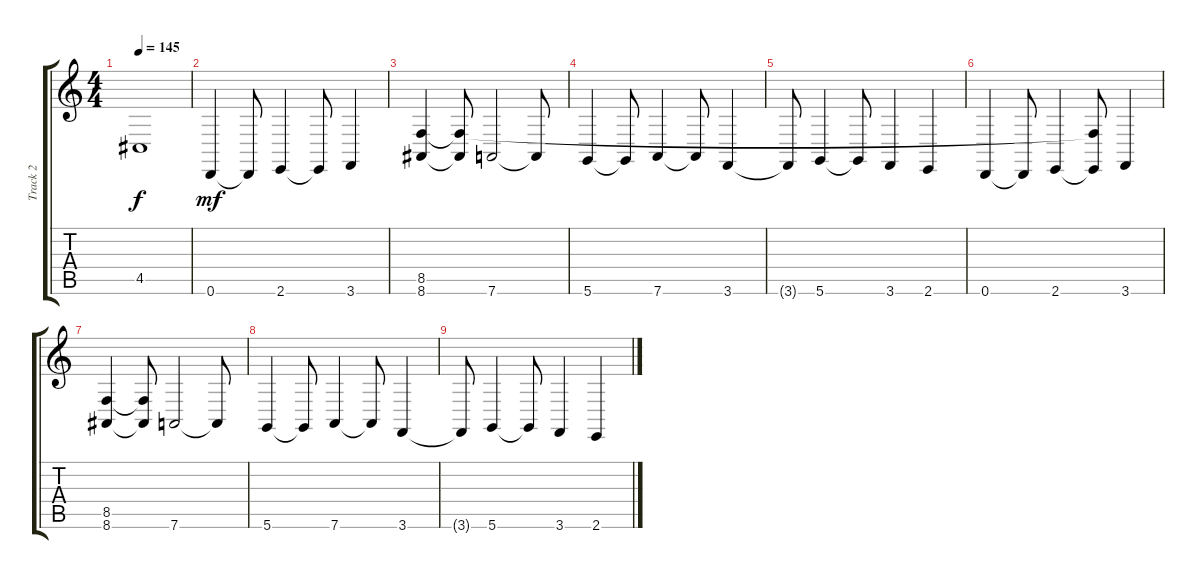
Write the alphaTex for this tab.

\track ("Track 2" "Track 2") {instrument oboe}
\staff {score tabs}
\tuning (E4 B3 G3 D3 A2 D2) {hide}
\ts (4 4)
\tempo 145
\clef g2
\ks c
4.5{t}.1{dy f} |
0.6.4{dy mf} 0.6{t}.8 2.6.4 2.6{t}.8 3.6.4 |
(8.5 8.6).4 (8.5{t} 8.6{t}).8 7.6.2 7.6{t}.8 |
5.6.4 5.6{t}.8 7.6.4 7.6{t}.8 3.6.4 |
3.6{t}.8 5.6.4 5.6{t}.8 3.6.4 2.6.4 |
0.6.4 0.6{t}.8 2.6.4 (8.5{t} 2.6{t}).8 3.6.4 |
(8.5 8.6).4 (8.5{t} 8.6{t}).8 7.6.2 7.6{t}.8 |
5.6.4 5.6{t}.8 7.6.4 7.6{t}.8 3.6.4 |
3.6{t}.8 5.6.4 5.6{t}.8 3.6.4 2.6.4
